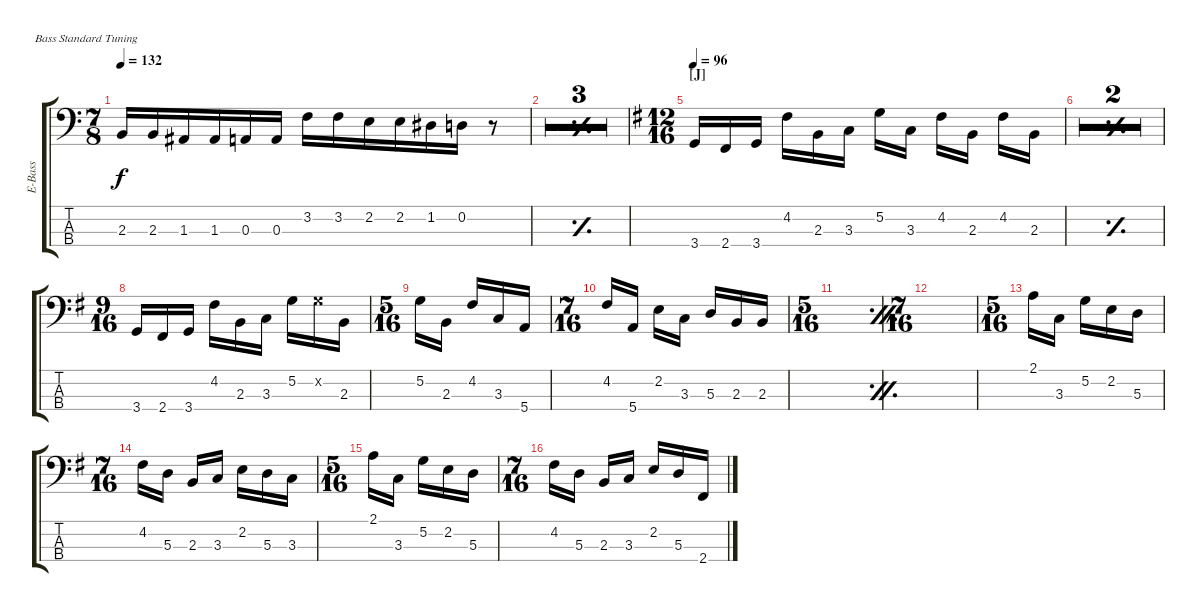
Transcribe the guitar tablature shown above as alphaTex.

\defaultSystemsLayout 4
\bracketExtendMode groupsimilarinstruments
\otherSystemsTrackNameOrientation horizontal
\track ("Electric Bass" "E-Bass") {multiBarRest instrument electricbassfinger}
\staff {score tabs}
\tuning (G2 D2 A1 E1)
\ts (7 8)
\beaming (8 3 3 1)
\tempo 132
\clef f4
\ks c
2.3.16{dy f beam Up} 2.3.16{beam Up} 1.3{acc #}.16{beam Up} 1.3{acc #}.16{beam Up} 0.3.16{beam Up} 0.3.16{beam Up} 3.2.16{beam Down} 3.2.16{beam Down} 2.2.16{beam Down} 2.2.16{beam Down} 1.2{acc #}.16{beam Down} 0.2.16{beam Down} r.8{beam Down} |
\simile simple
|
|
|
\ts (12 16)
\beaming (8 3 3 1)
\section ("J" "")
\tempo 96
\simile none
\ks g
3.4{acc forcenatural}.16{beam Up beam merge} 2.4{acc #}.16{beam Up beam merge} 3.4{acc forcenatural}.16{beam Up beam split} 4.2{acc #}.16{beam Down beam merge} 2.3{acc forcenatural}.16{beam Down beam merge} 3.3{acc forcenatural}.16{beam Down beam split} 5.2{acc forcenatural}.16{beam Down beam merge} 3.3{acc forcenatural}.16{beam Down beam split} 4.2{acc #}.16{beam Down beam merge} 2.3{acc forcenatural}.16{beam Down beam split} 4.2{acc #}.16{beam Down beam merge} 2.3{acc forcenatural}.16{beam Down beam merge} |
\simile simple
|
|
\ts (9 16)
\beaming (8 3 3 1)
\simile none
3.4{acc forcenatural}.16{beam Up beam merge} 2.4{acc #}.16{beam Up beam merge} 3.4{acc forcenatural}.16{beam Up beam split} 4.2{acc #}.16{beam Down beam merge} 2.3{acc forcenatural}.16{beam Down beam merge} 3.3{acc forcenatural}.16{beam Down beam split} 5.2{acc forcenatural}.16{beam Down beam merge} 5.2{x acc forcenatural}.16{beam Down beam merge} 2.3{acc forcenatural}.16{beam Down} |
\ts (5 16)
\beaming (8 3 3 1)
5.2{acc forcenatural}.16{beam Down} 2.3{acc forcenatural}.16{beam Down beam split} 4.2{acc #}.16{beam Up} 3.3{acc forcenatural}.16{beam Up} 5.4{acc forcenatural}.16{beam Up} |
\ts (7 16)
\beaming (8 3 3 1)
4.2{acc #}.16{beam Up} 5.4{acc forcenatural}.16{beam Up beam split} 2.2{acc forcenatural}.16{beam Down} 3.3{acc forcenatural}.16{beam Down beam split} 5.3{acc forcenatural}.16{beam Up} 2.3{acc forcenatural}.16{beam Up beam merge} 2.3{acc forcenatural}.16{beam Up} |
\ts (5 16)
\beaming (8 3 3 1)
\simile firstofdouble
|
\ts (7 16)
\beaming (8 3 3 1)
\simile secondofdouble
|
\ts (5 16)
\beaming (8 3 3 1)
\simile none
2.1{acc forcenatural}.16{beam Down beam merge} 3.3{acc forcenatural}.16{beam Down beam split} 5.2{acc forcenatural}.16{beam Down beam merge} 2.2{acc forcenatural}.16{beam Down beam merge} 5.3{acc forcenatural}.16{beam Down beam merge} |
\ts (7 16)
\beaming (8 3 3 1)
4.2{acc #}.16{beam Down beam merge} 5.3{acc forcenatural}.16{beam Down beam split} 2.3{acc forcenatural}.16{beam Up beam merge} 3.3{acc forcenatural}.16{beam Up beam split} 2.2{acc forcenatural}.16{beam Down beam merge} 5.3{acc forcenatural}.16{beam Down beam merge} 3.3{acc forcenatural}.16{beam Down beam merge} |
\ts (5 16)
\beaming (8 3 3 1)
2.1{acc forcenatural}.16{beam Down beam merge} 3.3{acc forcenatural}.16{beam Down beam split} 5.2{acc forcenatural}.16{beam Down beam merge} 2.2{acc forcenatural}.16{beam Down beam merge} 5.3{acc forcenatural}.16{beam Down beam merge} |
\ts (7 16)
\beaming (8 3 3 1)
4.2{acc #}.16{beam Down beam merge} 5.3{acc forcenatural}.16{beam Down beam split} 2.3{acc forcenatural}.16{beam Up beam merge} 3.3{acc forcenatural}.16{beam Up beam split} 2.2{acc forcenatural}.16{beam Up beam merge} 5.3{acc forcenatural}.16{beam Up beam merge} 2.4{acc #}.16{beam Up beam merge}
